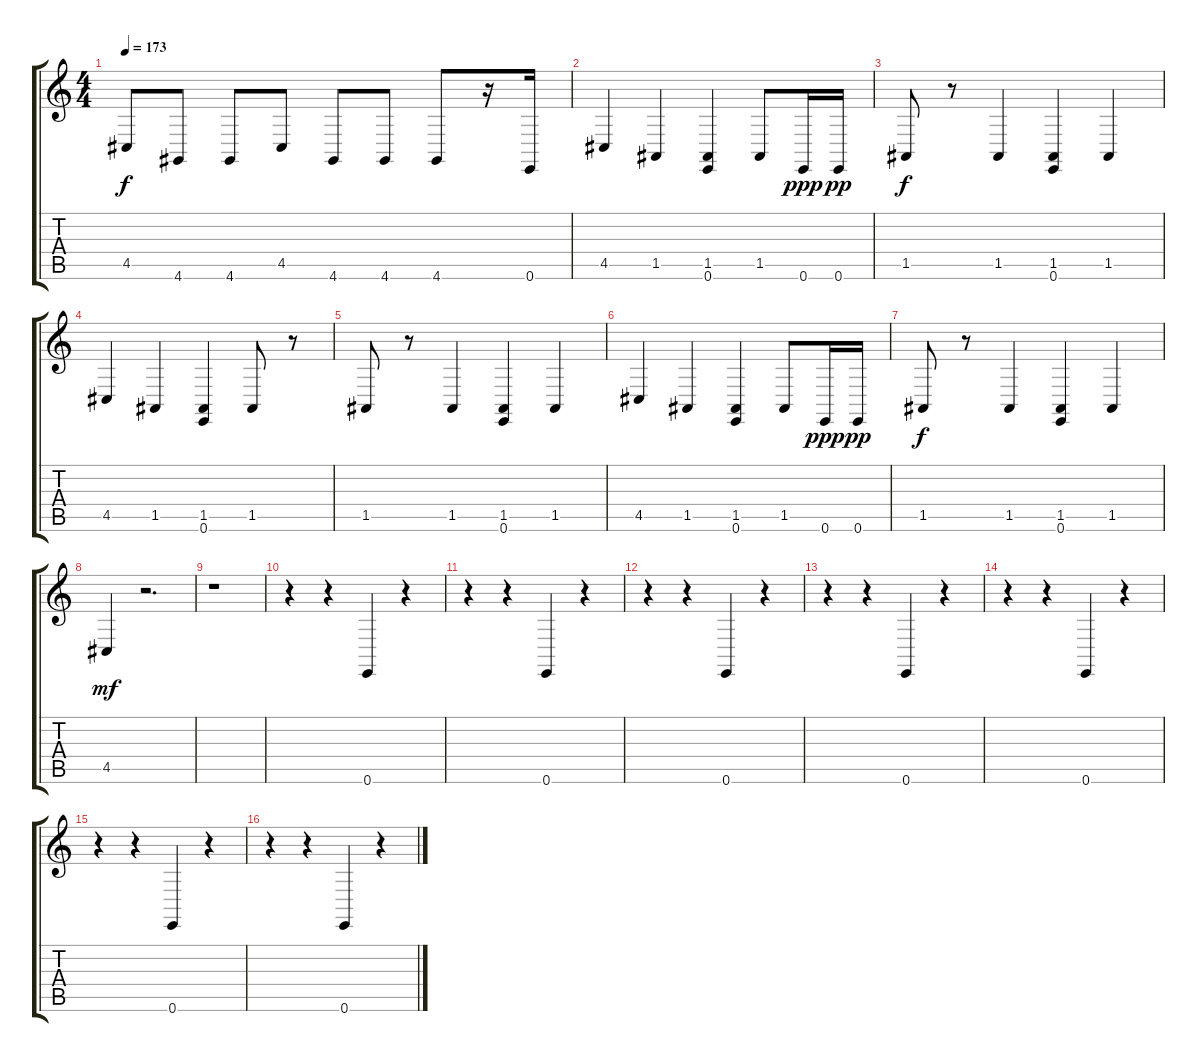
\track "" {instrument acousticgrandpiano}
\staff {score tabs}
\tuning (E4 B3 G3 D3 A2 E2) {hide}
\ts (4 4)
\tempo 173
\clef g2
\ks c
4.5.8{dy f} 4.6.8 4.6.8 4.5.8 4.6.8 4.6.8 4.6.8 r.16 0.6.16 |
4.5.4 1.5.4 (1.5 0.6).4 1.5.8 0.6.16{dy ppp} 0.6.16{dy pp} |
1.5.8{dy f} r.8 1.5.4 (1.5 0.6).4 1.5.4 |
4.5.4 1.5.4 (1.5 0.6).4 1.5.8 r.8 |
1.5.8 r.8 1.5.4 (1.5 0.6).4 1.5.4 |
4.5.4 1.5.4 (1.5 0.6).4 1.5.8 0.6.16{dy ppp} 0.6.16{dy pp} |
1.5.8{dy f} r.8 1.5.4 (1.5 0.6).4 1.5.4 |
4.5.4{dy mf} r.2{d} |
r.1 |
r.4 r.4 0.6.4 r.4 |
r.4 r.4 0.6.4 r.4 |
r.4 r.4 0.6.4 r.4 |
r.4 r.4 0.6.4 r.4 |
r.4 r.4 0.6.4 r.4 |
r.4 r.4 0.6.4 r.4 |
r.4 r.4 0.6.4 r.4
